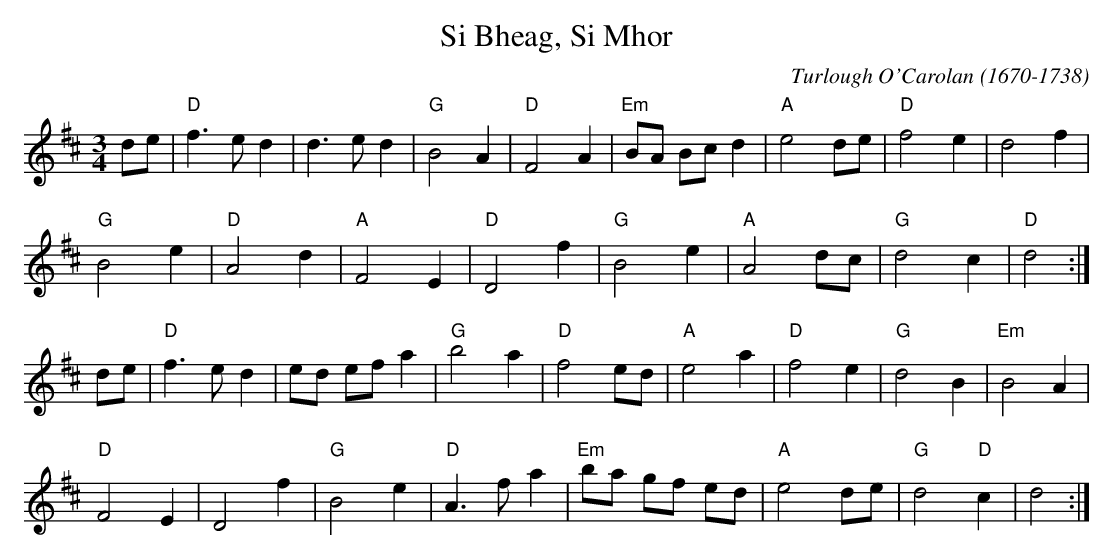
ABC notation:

X:1
T:Si Bheag, Si Mhor
C:Turlough O'Carolan (1670-1738)
L:1/8
M:3/4
K:D
de|"D"f3ed2|d3ed2|"G"B4A2|"D"F4A2|"Em"BA Bc d2|"A"e4de|"D"f4e2|d4f2|
"G"B4e2|"D"A4d2|"A"F4E2|"D"D4f2|"G"B4e2|"A"A4dc|"G"d4c2|"D"d4:|
de|"D"f3ed2|ed efa2|"G"b4a2|"D"f4ed|"A"e4a2|"D"f4e2|"G"d4B2|"Em"B4A2|
"D"F4E2|D4f2|"G"B4e2|"D"A3fa2|"Em"ba gf ed|"A"e4de|"G"d4"D"c2|d4:|
